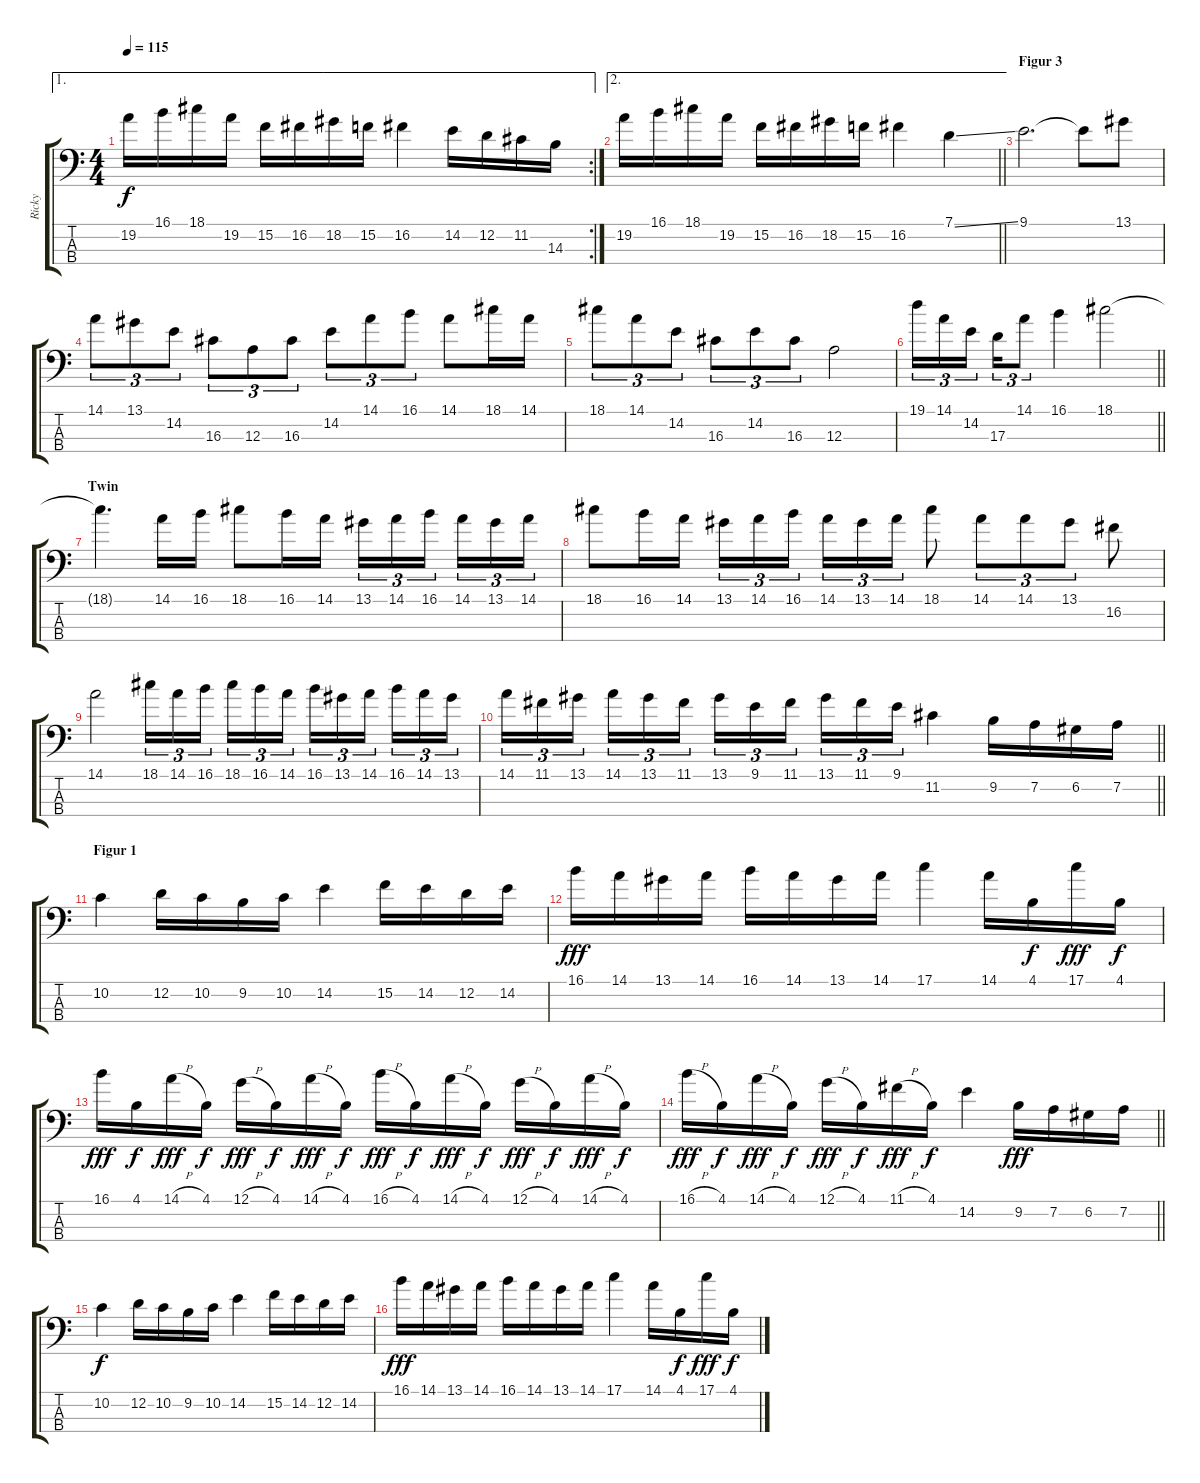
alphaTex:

\track ("Ricky" "Ricky") {instrument electricbassfinger}
\staff {score tabs}
\tuning (G2 D2 A1 E1) {hide}
\ae 1
\rc 2
\ts (4 4)
\tempo 115
\clef f4
\ks c
19.2.16{dy f} 16.1.16 18.1.16 19.2.16 15.2.16 16.2.16 18.2.16 15.2.16 16.2.4 14.2.16 12.2.16 11.2.16 14.3.16 |
\ae 2
\barLineRight lightlight
19.2.16 16.1.16 18.1.16 19.2.16 15.2.16 16.2.16 18.2.16 15.2.16 16.2.4 7.1{ss}.4 |
\section ("" "Figur 3")
9.1.2{d} 9.1{t}.8 13.1.8 |
14.1.8{tu (3 2)} 13.1.8{tu (3 2)} 14.2.8{tu (3 2)} 16.3.8{tu (3 2)} 12.3.8{tu (3 2)} 16.3.8{tu (3 2)} 14.2.8{tu (3 2)} 14.1.8{tu (3 2)} 16.1.8{tu (3 2)} 14.1.8 18.1.16 14.1.16 |
18.1.8{tu (3 2)} 14.1.8{tu (3 2)} 14.2.8{tu (3 2)} 16.3.8{tu (3 2)} 14.2.8{tu (3 2)} 16.3.8{tu (3 2)} 12.3.2 |
\barLineRight lightlight
19.1.16{tu (3 2)} 14.1.16{tu (3 2)} 14.2.16{tu (3 2) beam splitsecondary} 17.3.16{tu (3 2)} 14.1.8{tu (3 2)} 16.1.4 18.1.2 |
\section ("" "Twin")
18.1{t}.4{d} 14.1.16 16.1.16 18.1.8 16.1.16 14.1.16 13.1.16{tu (3 2)} 14.1.16{tu (3 2)} 16.1.16{tu (3 2) beam splitsecondary} 14.1.16{tu (3 2)} 13.1.16{tu (3 2)} 14.1.16{tu (3 2)} |
18.1.8 16.1.16 14.1.16 13.1.16{tu (3 2)} 14.1.16{tu (3 2)} 16.1.16{tu (3 2) beam splitsecondary} 14.1.16{tu (3 2)} 13.1.16{tu (3 2)} 14.1.16{tu (3 2)} 18.1.8 14.1.8{tu (3 2)} 14.1.8{tu (3 2)} 13.1.8{tu (3 2)} 16.2.8 |
14.1.2 18.1.16{tu (3 2)} 14.1.16{tu (3 2)} 16.1.16{tu (3 2) beam splitsecondary} 18.1.16{tu (3 2)} 16.1.16{tu (3 2)} 14.1.16{tu (3 2)} 16.1.16{tu (3 2)} 13.1.16{tu (3 2)} 14.1.16{tu (3 2) beam splitsecondary} 16.1.16{tu (3 2)} 14.1.16{tu (3 2)} 13.1.16{tu (3 2)} |
\barLineRight lightlight
14.1.16{tu (3 2)} 11.1.16{tu (3 2)} 13.1.16{tu (3 2) beam splitsecondary} 14.1.16{tu (3 2)} 13.1.16{tu (3 2)} 11.1.16{tu (3 2)} 13.1.16{tu (3 2)} 9.1.16{tu (3 2)} 11.1.16{tu (3 2) beam splitsecondary} 13.1.16{tu (3 2)} 11.1.16{tu (3 2)} 9.1.16{tu (3 2)} 11.2.4 9.2.16 7.2.16 6.2.16 7.2.16 |
\section ("" "Figur 1")
10.2.4 12.2.16 10.2.16 9.2.16 10.2.16 14.2.4 15.2.16 14.2.16 12.2.16 14.2.16 |
16.1.16{dy fff} 14.1.16 13.1.16 14.1.16 16.1.16 14.1.16 13.1.16 14.1.16 17.1.4 14.1.16 4.1.16{dy f} 17.1.16{dy fff} 4.1.16{dy f} |
16.1.16{dy fff} 4.1.16{dy f} 14.1{h}.16{dy fff} 4.1.16{dy f} 12.1{h}.16{dy fff} 4.1.16{dy f} 14.1{h}.16{dy fff} 4.1.16{dy f} 16.1{h}.16{dy fff} 4.1.16{dy f} 14.1{h}.16{dy fff} 4.1.16{dy f} 12.1{h}.16{dy fff} 4.1.16{dy f} 14.1{h}.16{dy fff} 4.1.16{dy f} |
\barLineRight lightlight
16.1{h}.16{dy fff} 4.1.16{dy f} 14.1{h}.16{dy fff} 4.1.16{dy f} 12.1{h}.16{dy fff} 4.1.16{dy f} 11.1{h}.16{dy fff} 4.1.16{dy f} 14.2.4 9.2.16{dy fff} 7.2.16 6.2.16 7.2.16 |
10.2.4{dy f} 12.2.16 10.2.16 9.2.16 10.2.16 14.2.4 15.2.16 14.2.16 12.2.16 14.2.16 |
16.1.16{dy fff} 14.1.16 13.1.16 14.1.16 16.1.16 14.1.16 13.1.16 14.1.16 17.1.4 14.1.16 4.1.16{dy f} 17.1.16{dy fff} 4.1.16{dy f}
